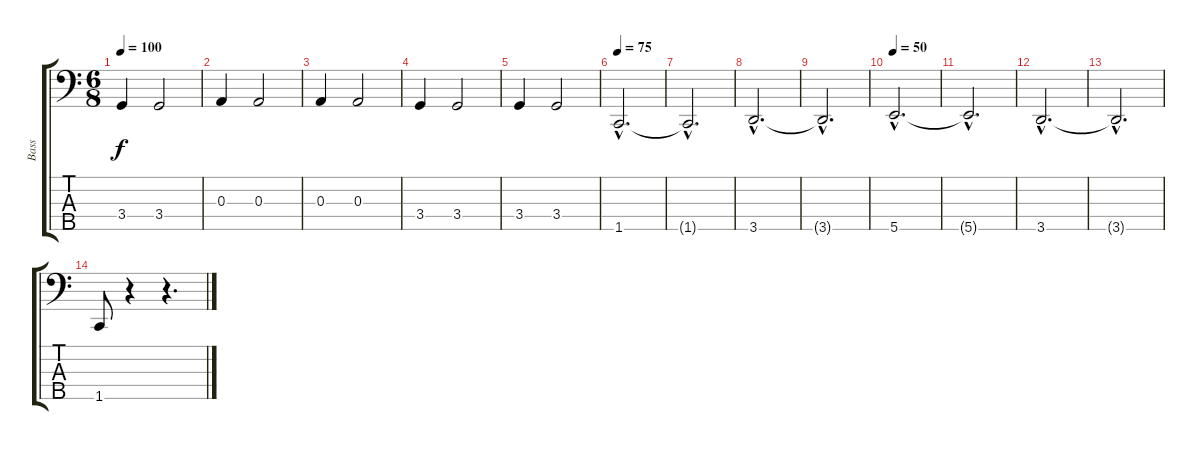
\track ("Bass" "Bass") {instrument electricbassfinger}
\staff {score tabs}
\tuning (G2 D2 A1 E1 B0) {hide}
\ts (6 8)
\tempo 100
\clef f4
\ks c
3.4.4{dy f} 3.4.2 |
0.3.4 0.3.2 |
0.3.4 0.3.2 |
3.4.4 3.4.2 |
3.4.4 3.4.2 |
\tempo 75
1.5{hac}.2{d} |
1.5{hac t}.2{d} |
3.5{hac}.2{d} |
3.5{hac t}.2{d} |
\tempo 50
5.5{hac}.2{d} |
5.5{hac t}.2{d} |
3.5{hac}.2{d} |
3.5{hac t}.2{d} |
1.5.8 r.4 r.4{d}
